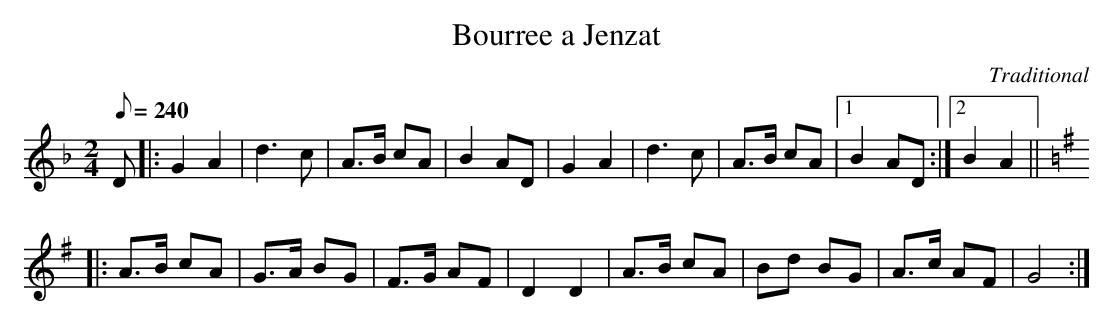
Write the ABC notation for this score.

X:1
T:Bourree a Jenzat
M:2/4
L:1/8
Q:240
C:Traditional
K:D minor
D |:\
G2 A2 | d3 c | A>B cA | B2  AD |\
G2 A2 | d3 c | A>B cA |1 B2  AD :|2 B2  A2 ||
K: Gmajor
|:\
A>B cA | G>A BG | F>G AF | D2 D2 |\
A>B cA | Bd BG | A>c AF | G4 :|
